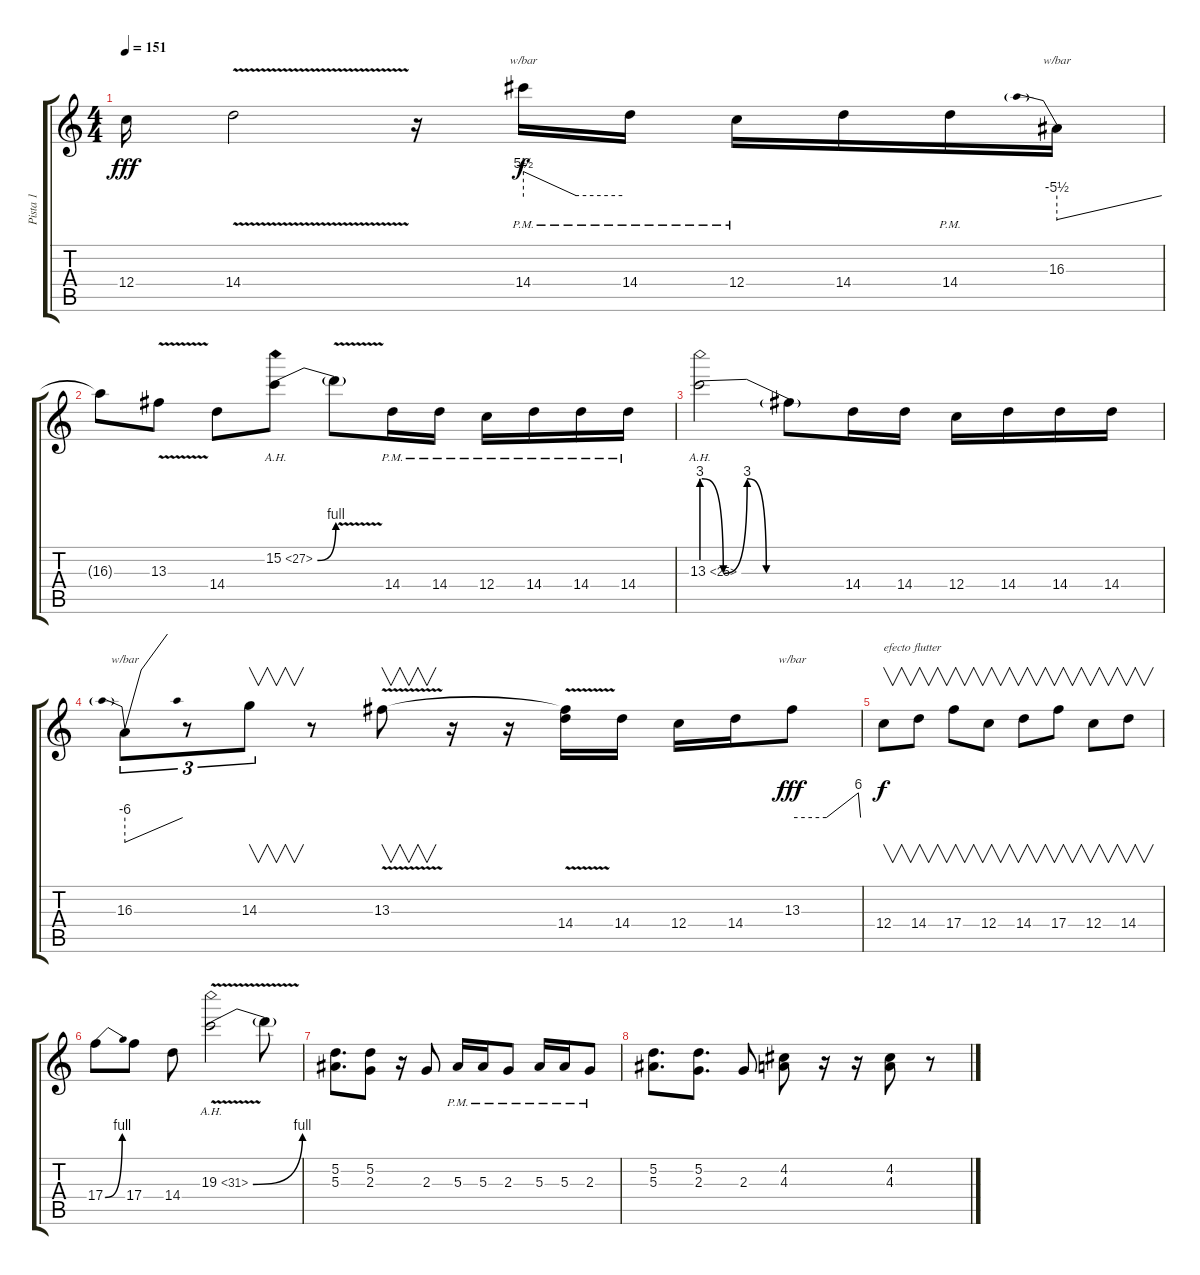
\track ("Pista 1" "Pista 1") {instrument distortionguitar}
\staff {score tabs}
\tuning (D4 A3 F3 C3 G2 D2) {hide}
\ts (4 4)
\tempo 151
\clef g2
\ks c
12.4.16{dy fff} 14.4{v}.2 r.16 14.4{pm}.16{tbe (custom default 0 22 32 0 60 0) dy f} 14.4{pm}.16 12.4{pm}.16 14.4.16 14.4{pm}.16 16.3.16{tbe (predivedive default 0 -22 60 0)} |
16.3{t}.8 13.3{v}.8 14.4.8 15.2{be (bend 0 0 60 4) ah 12}.8 15.2{v t}.8 14.4{pm}.16 14.4{pm}.16 12.4{pm}.16 14.4{pm}.16 14.4{pm}.16 14.4{pm}.16 |
13.3{be (custom 0 12 9 0 19 12 27 0 35 0 45 0 60 0) ah 12}.2 13.3{t}.8 14.4.16 14.4.16 12.4.16 14.4.16 14.4.16 14.4.16 |
16.3.8{tu (3 2) tbe (predivedive default 0 -24 60 0)} r.8{tu (3 2)} 14.3.8{v tu (3 2)} r.8 13.3{v}.8{v} r.16 r.16 (13.3{t} 14.4).16 14.4.16 12.4.16 14.4.16 13.3.8{tbe (custom default 0 0 30 0 58 24 60 0) dy fff} |
12.4.8{v txt "efecto flutter" dy f instrument distortionguitar} 14.4.8{v} 17.4.8{v} 12.4.8{v} 14.4.8{v} 17.4.8{v} 12.4.8{v} 14.4.8{v} |
17.4{be (bend 0 0 60 4)}.8 17.4.8 14.4.8 19.3{be (bend 0 0 60 4) ah 12 v}.2 19.3{t}.8 |
(5.2 5.3).8{d} (5.2 2.3).8 r.16 2.3.8 5.3{pm}.16 5.3{pm}.16 2.3{pm}.8 5.3{pm}.16 5.3{pm}.16 2.3{pm}.8 |
(5.2 5.3).8{d} (5.2 2.3).8{d} 2.3.8 (4.2 4.3).8 r.16 r.16 (4.2 4.3).8 r.8
